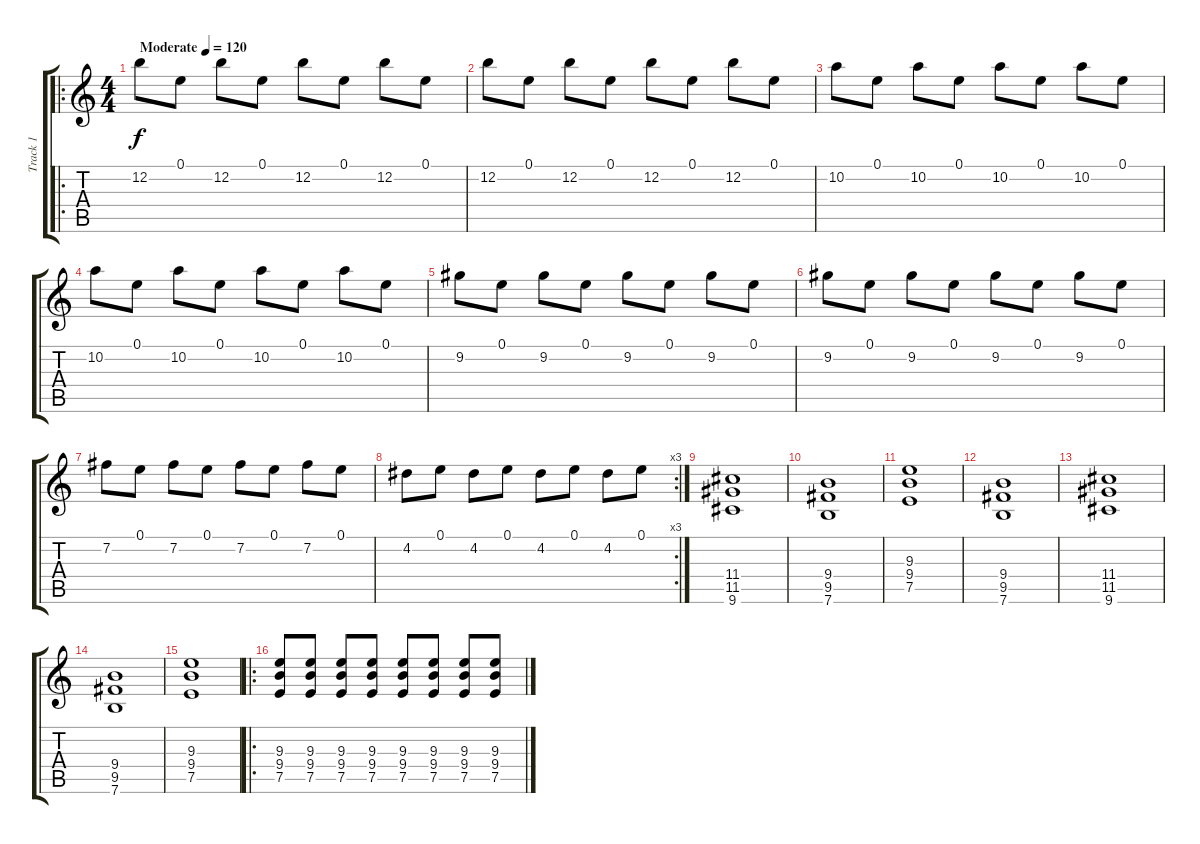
\track ("Track 1" "Track 1") {instrument acousticguitarsteel}
\staff {score tabs}
\tuning (E4 B3 G3 D3 A2 E2) {hide}
\ro
\ts (4 4)
\tempo (120 "Moderate")
\clef g2
\ks c
12.2.8{dy f instrument acousticguitarsteel} 0.1.8 12.2.8 0.1.8 12.2.8 0.1.8 12.2.8 0.1.8 |
12.2.8 0.1.8 12.2.8 0.1.8 12.2.8 0.1.8 12.2.8 0.1.8 |
10.2.8 0.1.8 10.2.8 0.1.8 10.2.8 0.1.8 10.2.8 0.1.8 |
10.2.8 0.1.8 10.2.8 0.1.8 10.2.8 0.1.8 10.2.8 0.1.8 |
9.2.8 0.1.8 9.2.8 0.1.8 9.2.8 0.1.8 9.2.8 0.1.8 |
9.2.8 0.1.8 9.2.8 0.1.8 9.2.8 0.1.8 9.2.8 0.1.8 |
7.2.8 0.1.8 7.2.8 0.1.8 7.2.8 0.1.8 7.2.8 0.1.8 |
\rc 3
4.2.8 0.1.8 4.2.8 0.1.8 4.2.8 0.1.8 4.2.8 0.1.8 |
(11.4 11.5 9.6).1 |
(9.4 9.5 7.6).1 |
(9.3 9.4 7.5).1 |
(9.4 9.5 7.6).1 |
(11.4 11.5 9.6).1 |
(9.4 9.5 7.6).1 |
(9.3 9.4 7.5).1 |
\ro
(9.3 9.4 7.5).8 (9.3 9.4 7.5).8 (9.3 9.4 7.5).8 (9.3 9.4 7.5).8 (9.3 9.4 7.5).8 (9.3 9.4 7.5).8 (9.3 9.4 7.5).8 (9.3 9.4 7.5).8
